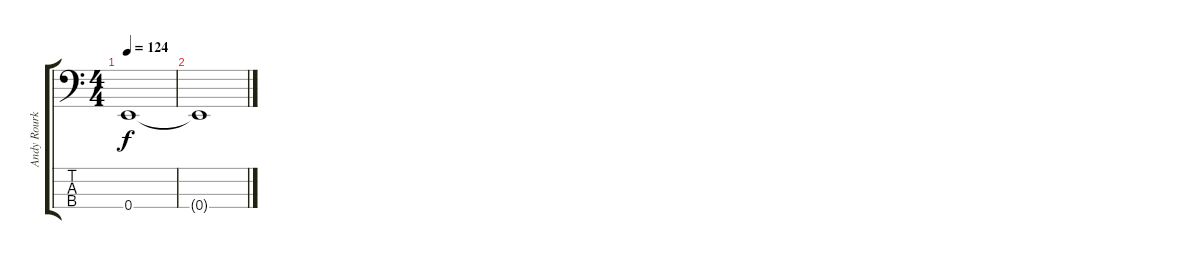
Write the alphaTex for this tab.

\track ("Andy Rourke" "Andy Rourk") {instrument electricbasspick}
\staff {score tabs}
\tuning (G2 D2 A1 E1) {hide}
\ts (4 4)
\tempo 124
\clef f4
\ks c
0.4.1{dy f} |
0.4{t}.1
